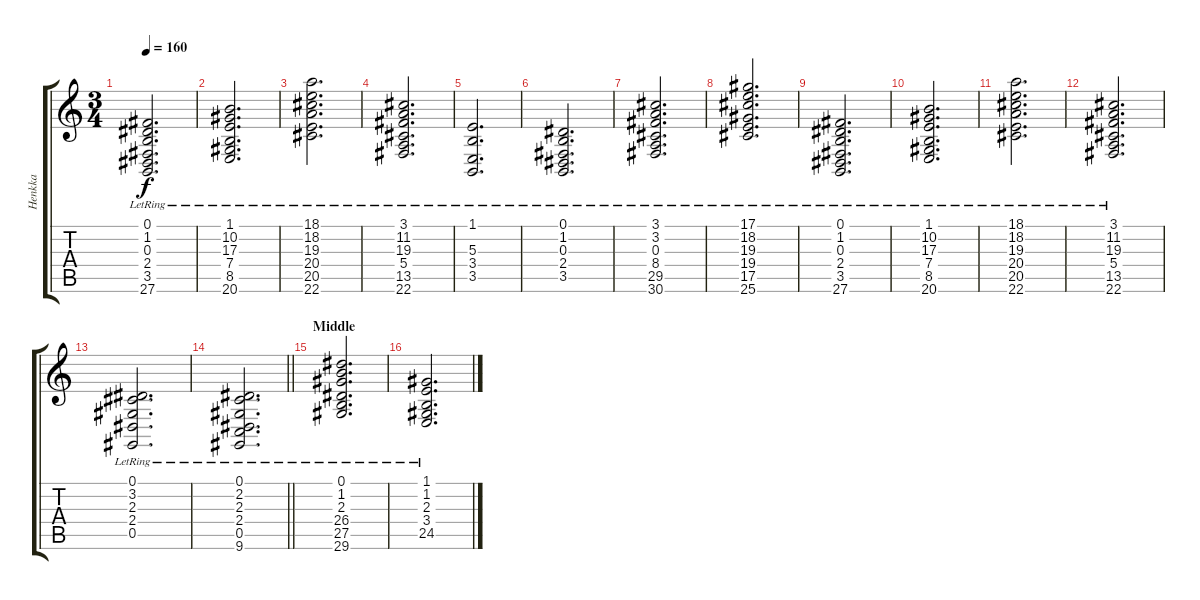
\track ("Henkka" "Henkka") {instrument brightacousticpiano}
\staff {score tabs}
\tuning (Eb4 Bb3 Gb3 Db3 Ab2 Eb2) {hide}
\ts (3 4)
\tempo 160
\clef g2
\ks c
(0.1{lr} 1.2{lr} 0.3{lr} 2.4{lr} 3.5{lr} 27.6{lr}).2{d dy f} |
(1.1{lr} 10.2{lr} 17.3{lr} 7.4{lr} 8.5{lr} 20.6{lr}).2{d} |
(18.1{lr} 18.2{lr} 19.3{lr} 20.4{lr} 20.5{lr} 22.6{lr}).2{d} |
(3.1{lr} 11.2{lr} 19.3{lr} 5.4{lr} 13.5{lr} 22.6{lr}).2{d} |
(1.1{lr} 5.3{lr} 3.4{lr} 3.5{lr}).2{d} |
(0.1{lr} 1.2{lr} 0.3{lr} 2.4{lr} 3.5{lr}).2{d} |
(3.1{lr} 3.2{lr} 0.3{lr} 8.4{lr} 29.5{lr} 30.6{lr}).2{d} |
(17.1{lr} 18.2{lr} 19.3{lr} 19.4{lr} 17.5{lr} 25.6{lr}).2{d} |
(0.1{lr} 1.2{lr} 0.3{lr} 2.4{lr} 3.5{lr} 27.6{lr}).2{d} |
(1.1{lr} 10.2{lr} 17.3{lr} 7.4{lr} 8.5{lr} 20.6{lr}).2{d} |
(18.1{lr} 18.2{lr} 19.3{lr} 20.4{lr} 20.5{lr} 22.6{lr}).2{d} |
(3.1{lr} 11.2{lr} 19.3{lr} 5.4{lr} 13.5{lr} 22.6{lr}).2{d} |
(0.1{lr} 3.2{lr} 2.3{lr} 2.4{lr} 0.5{lr}).2{d} |
\barLineRight lightlight
(0.1{lr} 2.2{lr} 2.3{lr} 2.4{lr} 0.5{lr} 9.6{lr}).2{d} |
\section ("" "Middle")
(0.1{lr} 1.2{lr} 2.3{lr} 26.4{lr} 27.5{lr} 29.6{lr}).2{d} |
(1.1{lr} 1.2{lr} 2.3{lr} 3.4{lr} 24.5{lr}).2{d}
